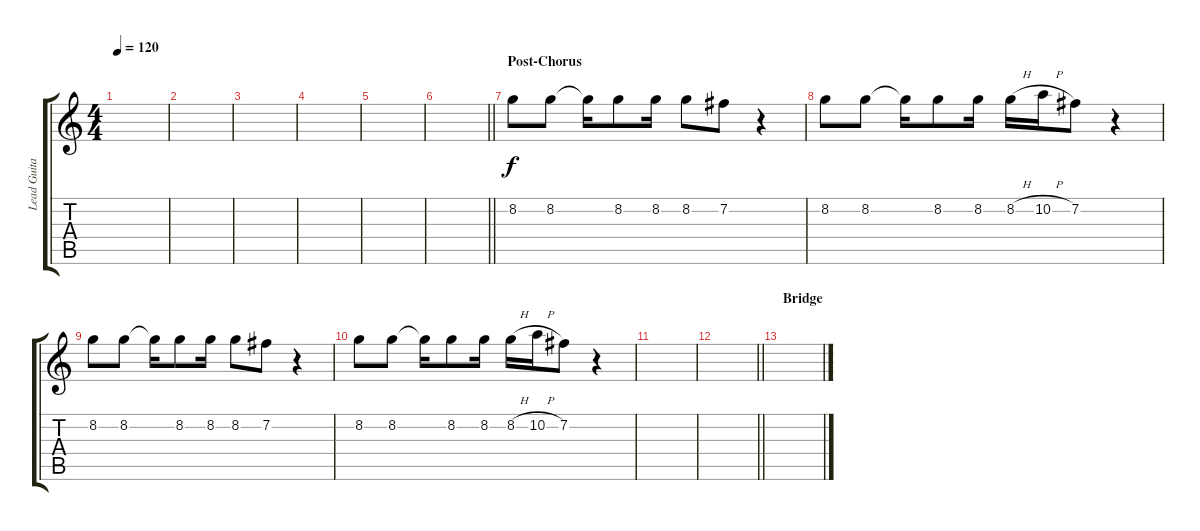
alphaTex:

\track ("Lead Guitar II" "Lead Guita") {instrument distortionguitar}
\staff {score tabs}
\tuning (E4 B3 G3 D3 A2 D2) {hide}
\ts (4 4)
\tempo 120
\clef g2
\ks c
|
|
|
|
|
\barLineRight lightlight
|
\section ("" "Post-Chorus")
8.2.8 8.2.8 8.2{t}.16 8.2.8 8.2.16 8.2.8 7.2.8 r.4 |
8.2.8 8.2.8 8.2{t}.16 8.2.8 8.2.16 8.2{h}.16 10.2{h}.16 7.2.8 r.4 |
8.2.8 8.2.8 8.2{t}.16 8.2.8 8.2.16 8.2.8 7.2.8 r.4 |
8.2.8 8.2.8 8.2{t}.16 8.2.8 8.2.16 8.2{h}.16 10.2{h}.16 7.2.8 r.4 |
|
\barLineRight lightlight
|
\section ("" "Bridge")
